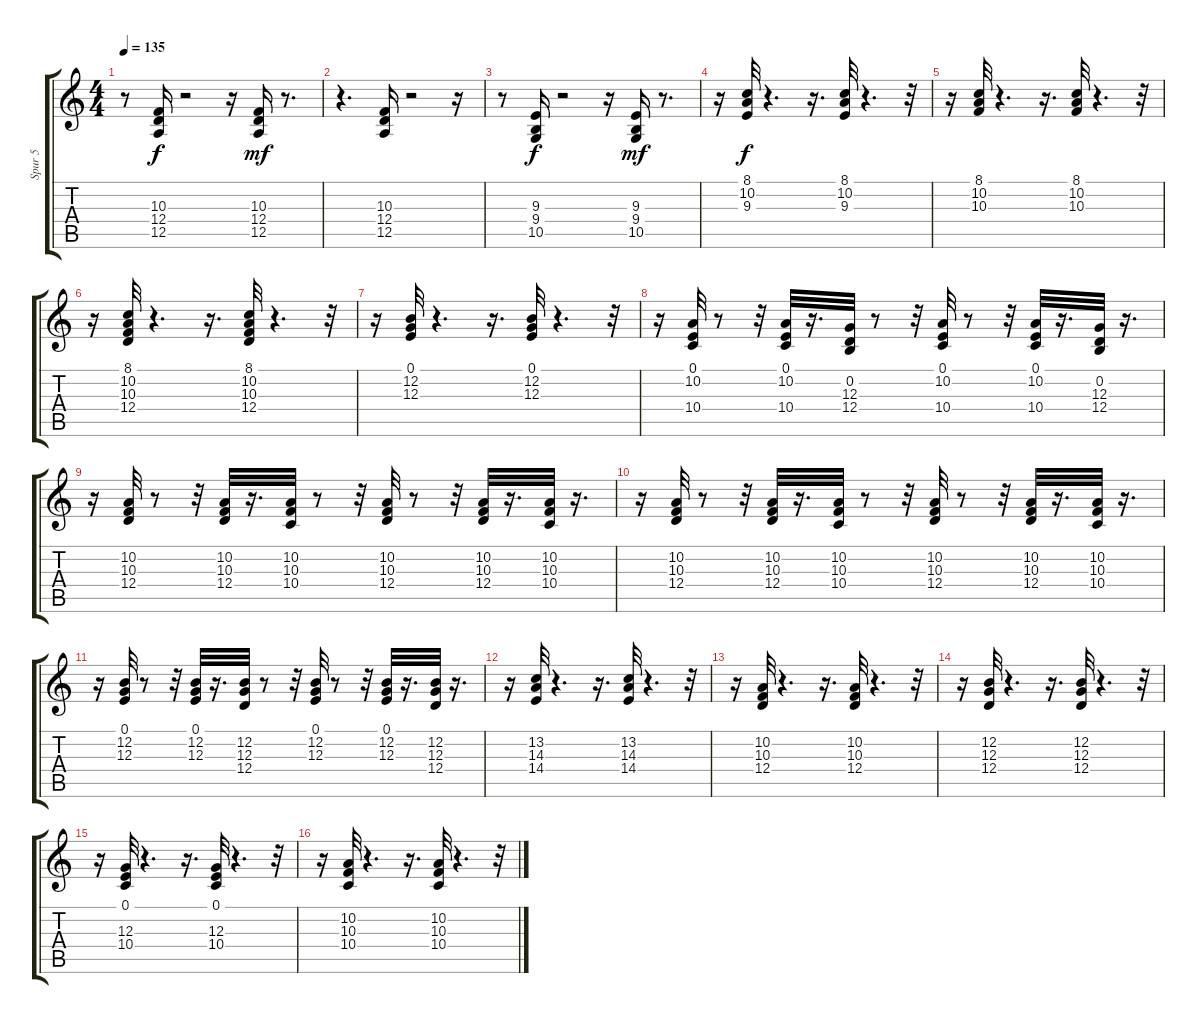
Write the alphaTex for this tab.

\track ("Spur 5" "Spur 5") {instrument lead1square}
\staff {score tabs}
\tuning (E4 B3 G3 D3 A2 E2) {hide}
\ts (4 4)
\tempo 135
\clef g2
\ks c
r.8{dy mf} (10.3 12.4 12.5).16{dy f} r.2 r.16 (10.3 12.4 12.5).16{dy mf} r.8{d} |
r.4{d} (10.3 12.4 12.5).16 r.2 r.16 |
r.8 (9.3 9.4 10.5).16{dy f} r.2 r.16 (9.3 9.4 10.5).16{dy mf} r.8{d} |
r.16 (8.1 10.2 9.3).32{dy f} r.4{d} r.16{d} (8.1 10.2 9.3).32 r.4{d} r.32 |
r.16 (8.1 10.2 10.3).32 r.4{d} r.16{d} (8.1 10.2 10.3).32 r.4{d} r.32 |
r.16 (8.1 10.2 10.3 12.4).32 r.4{d} r.16{d} (8.1 10.2 10.3 12.4).32 r.4{d} r.32 |
r.16 (0.1 12.2 12.3).32 r.4{d} r.16{d} (0.1 12.2 12.3).32 r.4{d} r.32 |
r.16 (0.1 10.2 10.4).32 r.8 r.32 (0.1 10.2 10.4).32 r.16{d} (0.2 12.3 12.4).32 r.8 r.32 (0.1 10.2 10.4).32 r.8 r.32 (0.1 10.2 10.4).32 r.16{d} (0.2 12.3 12.4).32 r.16{d} |
r.16 (10.2 10.3 12.4).32 r.8 r.32 (10.2 10.3 12.4).32 r.16{d} (10.2 10.3 10.4).32 r.8 r.32 (10.2 10.3 12.4).32 r.8 r.32 (10.2 10.3 12.4).32 r.16{d} (10.2 10.3 10.4).32 r.16{d} |
r.16 (10.2 10.3 12.4).32 r.8 r.32 (10.2 10.3 12.4).32 r.16{d} (10.2 10.3 10.4).32 r.8 r.32 (10.2 10.3 12.4).32 r.8 r.32 (10.2 10.3 12.4).32 r.16{d} (10.2 10.3 10.4).32 r.16{d} |
r.16 (0.1 12.2 12.3).32 r.8 r.32 (0.1 12.2 12.3).32 r.16{d} (12.2 12.3 12.4).32 r.8 r.32 (0.1 12.2 12.3).32 r.8 r.32 (0.1 12.2 12.3).32 r.16{d} (12.2 12.3 12.4).32 r.16{d} |
r.16 (13.2 14.3 14.4).32 r.4{d} r.16{d} (13.2 14.3 14.4).32 r.4{d} r.32 |
r.16 (10.2 10.3 12.4).32 r.4{d} r.16{d} (10.2 10.3 12.4).32 r.4{d} r.32 |
r.16 (12.2 12.3 12.4).32 r.4{d} r.16{d} (12.2 12.3 12.4).32 r.4{d} r.32 |
r.16 (0.1 12.3 10.4).32 r.4{d} r.16{d} (0.1 12.3 10.4).32 r.4{d} r.32 |
r.16 (10.2 10.3 10.4).32 r.4{d} r.16{d} (10.2 10.3 10.4).32 r.4{d} r.32
